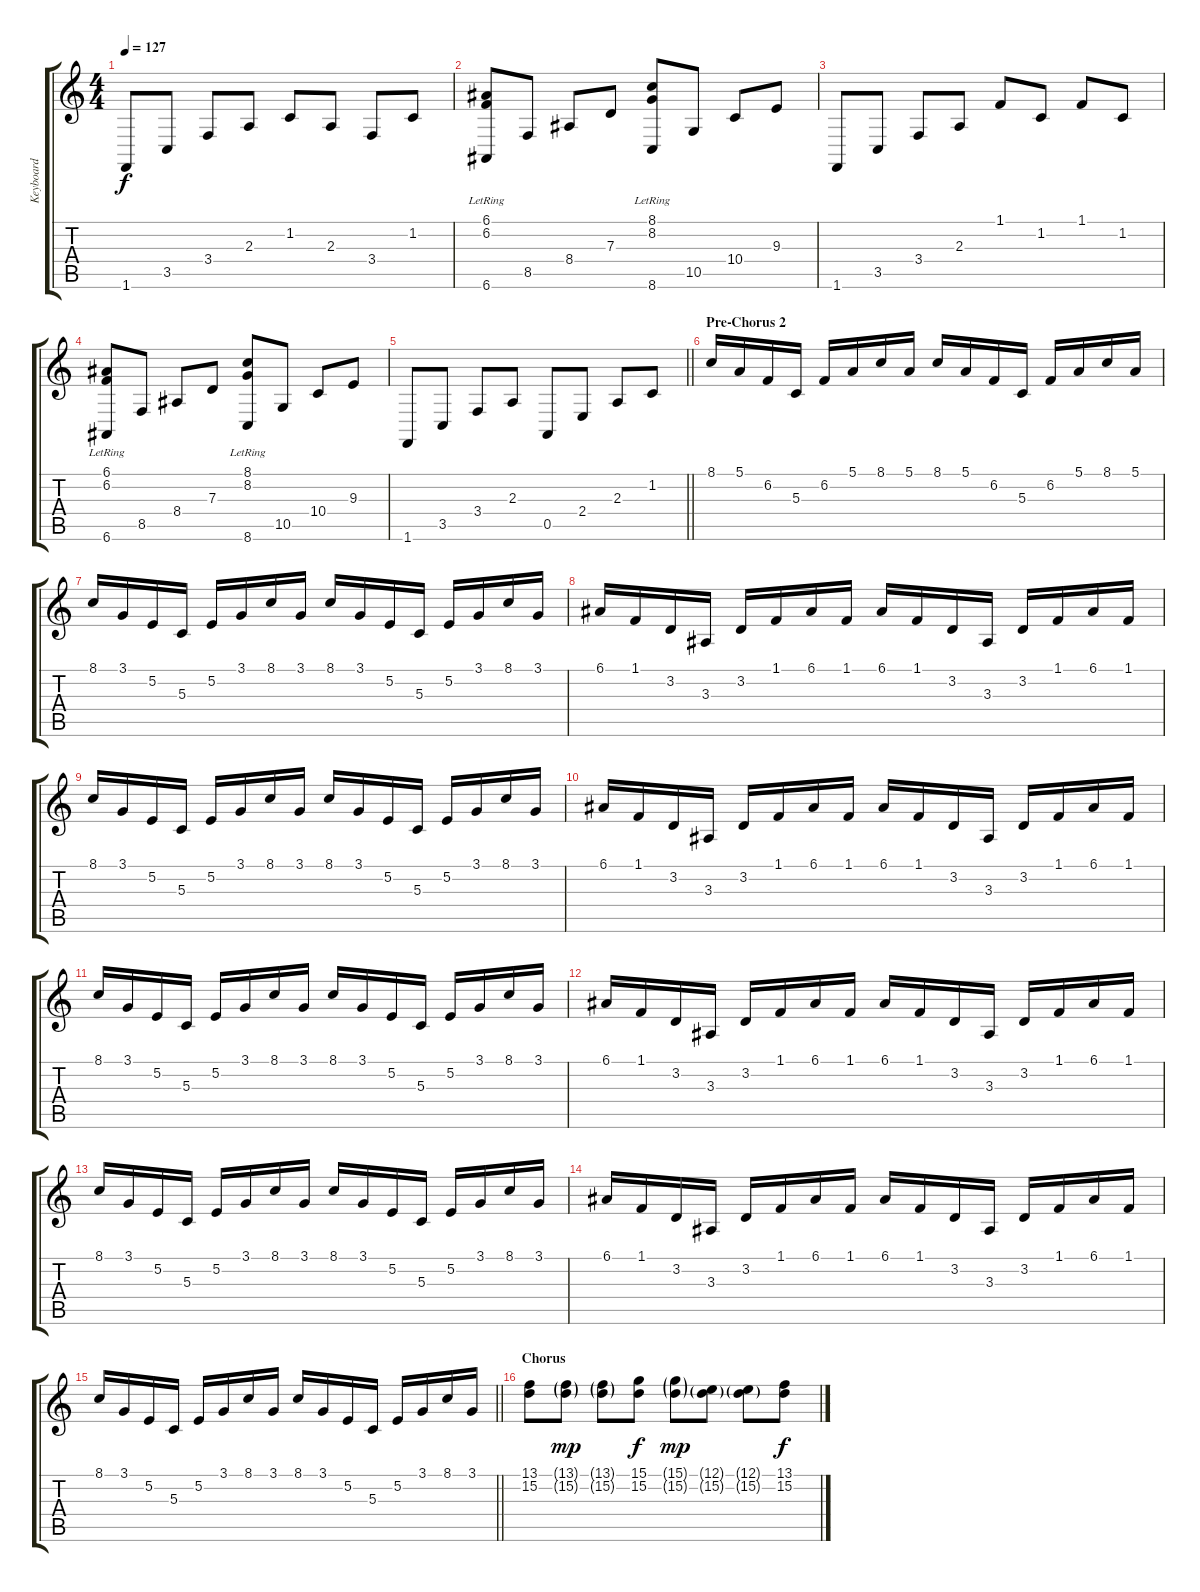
\track ("Keyboard" "Keyboard") {instrument electricgrandpiano}
\staff {score tabs}
\tuning (E4 B3 G3 D3 A2 E2) {hide}
\ts (4 4)
\tempo 127
\clef g2
\ks c
1.6.8{dy f} 3.5.8 3.4.8 2.3.8 1.2.8 2.3.8 3.4.8 1.2.8 |
(6.1{lr} 6.2{lr} 6.6).8 8.5.8 8.4.8 7.3.8 (8.1{lr} 8.2{lr} 8.6).8 10.5.8 10.4.8 9.3.8 |
1.6.8 3.5.8 3.4.8 2.3.8 1.1.8 1.2.8 1.1.8 1.2.8 |
(6.1{lr} 6.2{lr} 6.6).8 8.5.8 8.4.8 7.3.8 (8.1{lr} 8.2{lr} 8.6).8 10.5.8 10.4.8 9.3.8 |
\barLineRight lightlight
1.6.8 3.5.8 3.4.8 2.3.8 0.5.8 2.4.8 2.3.8 1.2.8 |
\section ("" "Pre-Chorus 2")
8.1.16{instrument drawbarorgan} 5.1.16 6.2.16 5.3.16 6.2.16 5.1.16 8.1.16 5.1.16 8.1.16 5.1.16 6.2.16 5.3.16 6.2.16 5.1.16 8.1.16 5.1.16 |
8.1.16 3.1.16 5.2.16 5.3.16 5.2.16 3.1.16 8.1.16 3.1.16 8.1.16 3.1.16 5.2.16 5.3.16 5.2.16 3.1.16 8.1.16 3.1.16 |
6.1.16 1.1.16 3.2.16 3.3.16 3.2.16 1.1.16 6.1.16 1.1.16 6.1.16 1.1.16 3.2.16 3.3.16 3.2.16 1.1.16 6.1.16 1.1.16 |
8.1.16 3.1.16 5.2.16 5.3.16 5.2.16 3.1.16 8.1.16 3.1.16 8.1.16 3.1.16 5.2.16 5.3.16 5.2.16 3.1.16 8.1.16 3.1.16 |
6.1.16 1.1.16 3.2.16 3.3.16 3.2.16 1.1.16 6.1.16 1.1.16 6.1.16 1.1.16 3.2.16 3.3.16 3.2.16 1.1.16 6.1.16 1.1.16 |
8.1.16 3.1.16 5.2.16 5.3.16 5.2.16 3.1.16 8.1.16 3.1.16 8.1.16 3.1.16 5.2.16 5.3.16 5.2.16 3.1.16 8.1.16 3.1.16 |
6.1.16 1.1.16 3.2.16 3.3.16 3.2.16 1.1.16 6.1.16 1.1.16 6.1.16 1.1.16 3.2.16 3.3.16 3.2.16 1.1.16 6.1.16 1.1.16 |
8.1.16 3.1.16 5.2.16 5.3.16 5.2.16 3.1.16 8.1.16 3.1.16 8.1.16 3.1.16 5.2.16 5.3.16 5.2.16 3.1.16 8.1.16 3.1.16 |
6.1.16 1.1.16 3.2.16 3.3.16 3.2.16 1.1.16 6.1.16 1.1.16 6.1.16 1.1.16 3.2.16 3.3.16 3.2.16 1.1.16 6.1.16 1.1.16 |
\barLineRight lightlight
8.1.16 3.1.16 5.2.16 5.3.16 5.2.16 3.1.16 8.1.16 3.1.16 8.1.16 3.1.16 5.2.16 5.3.16 5.2.16 3.1.16 8.1.16 3.1.16 |
\section ("" "Chorus")
(13.1 15.2).8{volume 12 instrument electricgrandpiano} (13.1{g} 15.2{g}).8{dy mp} (13.1{g} 15.2{g}).8 (15.1 15.2).8{dy f} (15.1{g} 15.2{g}).8{dy mp} (12.1{g} 15.2{g}).8 (12.1{g} 15.2{g}).8 (13.1 15.2).8{dy f}
